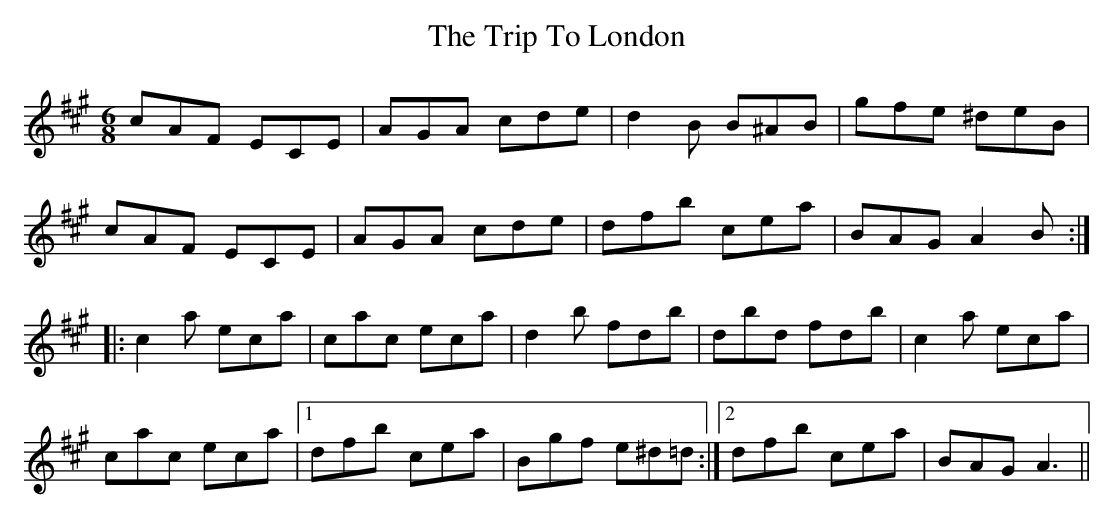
X:1
T: The Trip To London
M: 6/8
L: 1/8
K: Amaj
cAF ECE|AGA cde|d2 B B^AB|gfe ^deB|
cAF ECE|AGA cde|dfb cea|BAG A2 B:|
|:c2 a eca|cac eca|d2 b fdb|dbd fdb|c2 a eca|
cac eca|1 dfb cea|Bgf e^d=d:|2 dfb cea|BAG A3||
